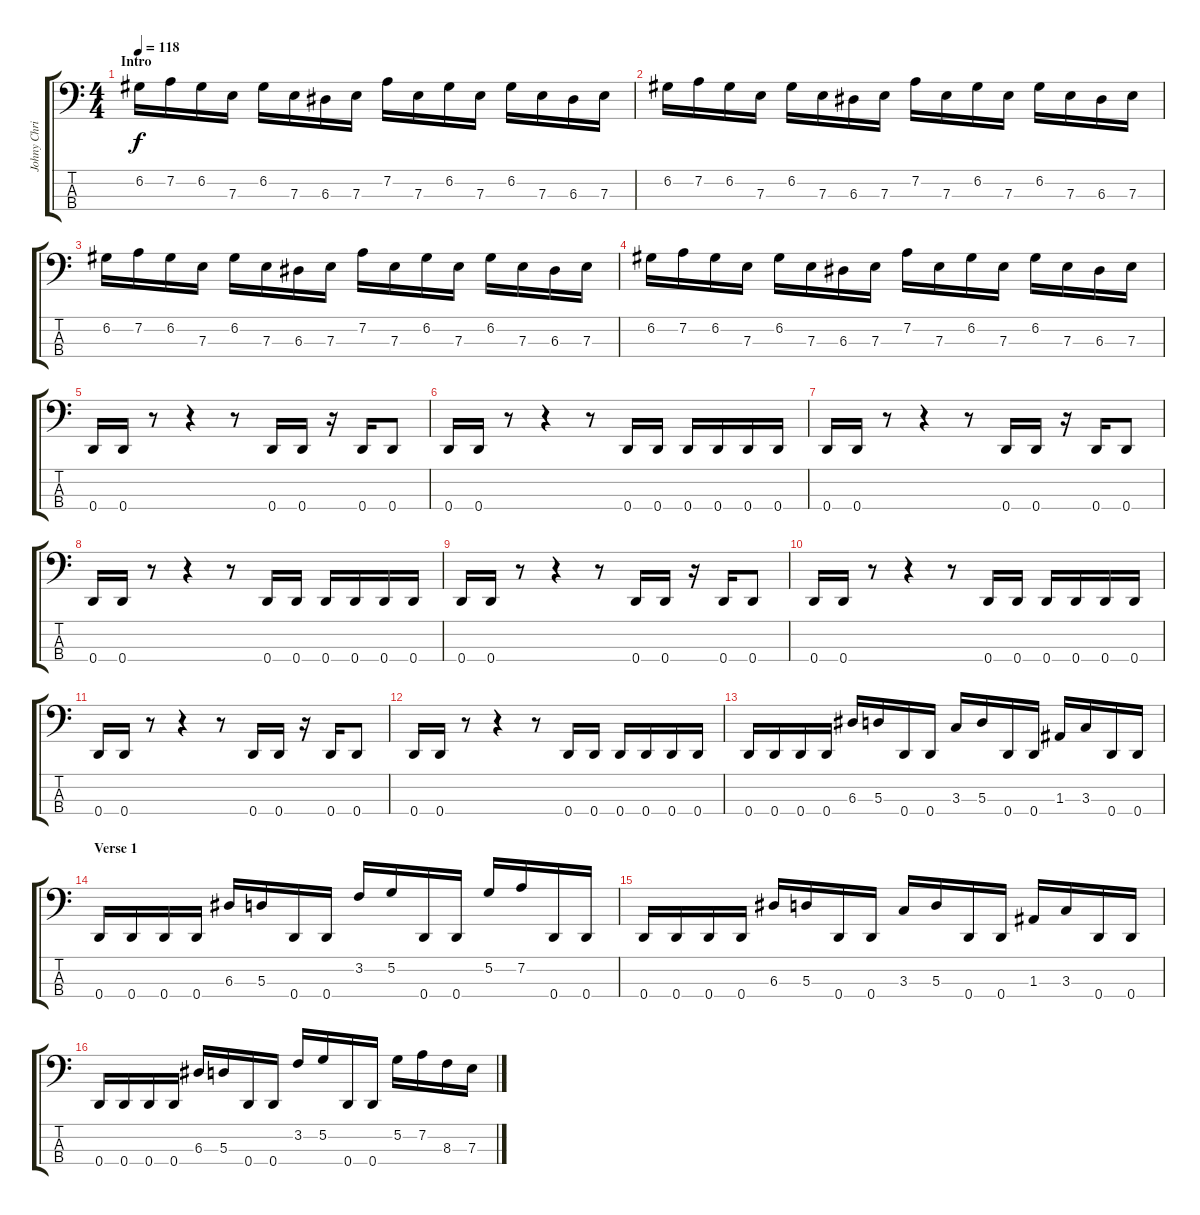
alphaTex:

\track ("Johny Christ" "Johny Chri") {instrument electricbasspick}
\staff {score tabs}
\tuning (G2 D2 A1 D1) {hide}
\ts (4 4)
\section ("" "Intro")
\tempo 118
\clef f4
\ks c
6.2.16{dy f instrument electricbasspick} 7.2.16 6.2.16 7.3.16 6.2.16 7.3.16 6.3.16 7.3.16 7.2.16 7.3.16 6.2.16 7.3.16 6.2.16 7.3.16 6.3.16 7.3.16 |
6.2.16 7.2.16 6.2.16 7.3.16 6.2.16 7.3.16 6.3.16 7.3.16 7.2.16 7.3.16 6.2.16 7.3.16 6.2.16 7.3.16 6.3.16 7.3.16 |
6.2.16 7.2.16 6.2.16 7.3.16 6.2.16 7.3.16 6.3.16 7.3.16 7.2.16 7.3.16 6.2.16 7.3.16 6.2.16 7.3.16 6.3.16 7.3.16 |
6.2.16 7.2.16 6.2.16 7.3.16 6.2.16 7.3.16 6.3.16 7.3.16 7.2.16 7.3.16 6.2.16 7.3.16 6.2.16 7.3.16 6.3.16 7.3.16 |
0.4.16 0.4.16 r.8 r.4 r.8 0.4.16 0.4.16 r.16 0.4.16 0.4.8 |
0.4.16 0.4.16 r.8 r.4 r.8 0.4.16 0.4.16 0.4.16 0.4.16 0.4.16 0.4.16 |
0.4.16 0.4.16 r.8 r.4 r.8 0.4.16 0.4.16 r.16 0.4.16 0.4.8 |
0.4.16 0.4.16 r.8 r.4 r.8 0.4.16 0.4.16 0.4.16 0.4.16 0.4.16 0.4.16 |
0.4.16 0.4.16 r.8 r.4 r.8 0.4.16 0.4.16 r.16 0.4.16 0.4.8 |
0.4.16 0.4.16 r.8 r.4 r.8 0.4.16 0.4.16 0.4.16 0.4.16 0.4.16 0.4.16 |
0.4.16 0.4.16 r.8 r.4 r.8 0.4.16 0.4.16 r.16 0.4.16 0.4.8 |
0.4.16 0.4.16 r.8 r.4 r.8 0.4.16 0.4.16 0.4.16 0.4.16 0.4.16 0.4.16 |
0.4.16 0.4.16 0.4.16 0.4.16 6.3.16 5.3.16 0.4.16 0.4.16 3.3.16 5.3.16 0.4.16 0.4.16 1.3.16 3.3.16 0.4.16 0.4.16 |
\section ("" "Verse 1")
0.4.16 0.4.16 0.4.16 0.4.16 6.3.16 5.3.16 0.4.16 0.4.16 3.2.16 5.2.16 0.4.16 0.4.16 5.2.16 7.2.16 0.4.16 0.4.16 |
0.4.16 0.4.16 0.4.16 0.4.16 6.3.16 5.3.16 0.4.16 0.4.16 3.3.16 5.3.16 0.4.16 0.4.16 1.3.16 3.3.16 0.4.16 0.4.16 |
0.4.16 0.4.16 0.4.16 0.4.16 6.3.16 5.3.16 0.4.16 0.4.16 3.2.16 5.2.16 0.4.16 0.4.16 5.2.16 7.2.16 8.3.16 7.3.16
